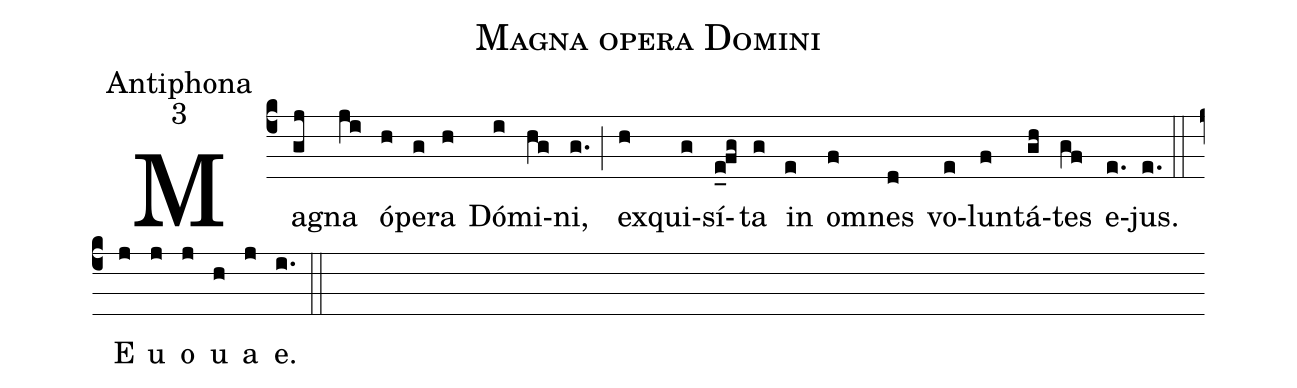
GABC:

name:Magna opera Domini;
office-part:Antiphona;
mode:3;
%%
(c4) Ma(gj)gna(ji) ó(h)pe(g)ra(h) Dó(i)mi(hg)ni,(g.) (;) ex(h)qui(g)sí(e_0!fg)ta(g) in(e) o(f)mnes(d) vo(e)lun(f)tá(gh)tes(gf) e(e.)jus.(e.) (::)

E(j) u(j) o(j) u(h) a(j) e.(i.) (::)
